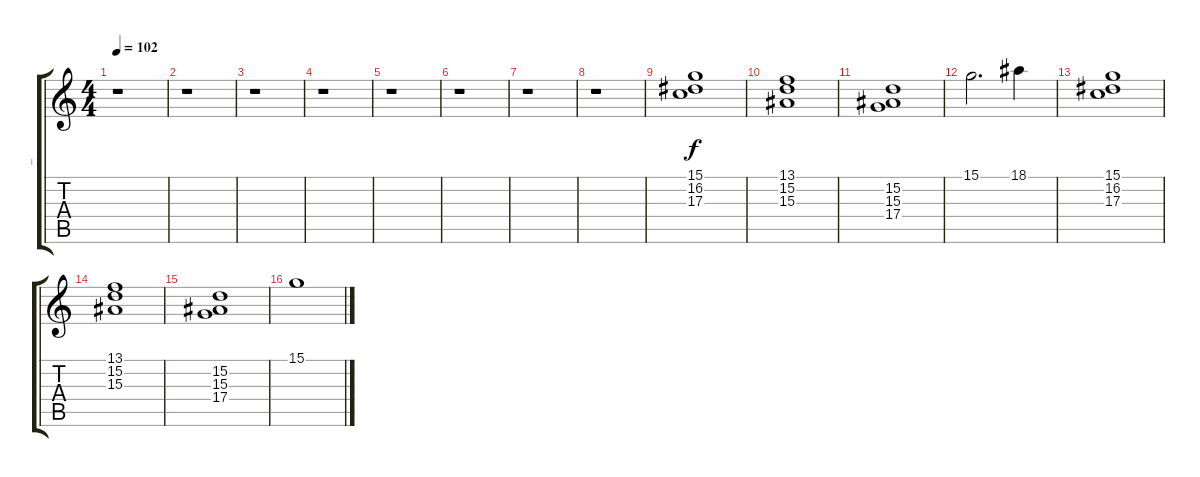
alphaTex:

\track ("_" "_") {instrument pad2warm}
\staff {score tabs}
\tuning (E4 B3 G3 D3 A2 E2) {hide}
\ts (4 4)
\tempo 102
\clef g2
\ks c
r.1{dy f} |
r.1 |
r.1 |
r.1 |
r.1 |
r.1 |
r.1 |
r.1 |
(15.1 16.2 17.3).1 |
(13.1 15.2 15.3).1 |
(15.2 15.3 17.4).1 |
15.1.2{d} 18.1.4 |
(15.1 16.2 17.3).1 |
(13.1 15.2 15.3).1 |
(15.2 15.3 17.4).1 |
15.1.1
